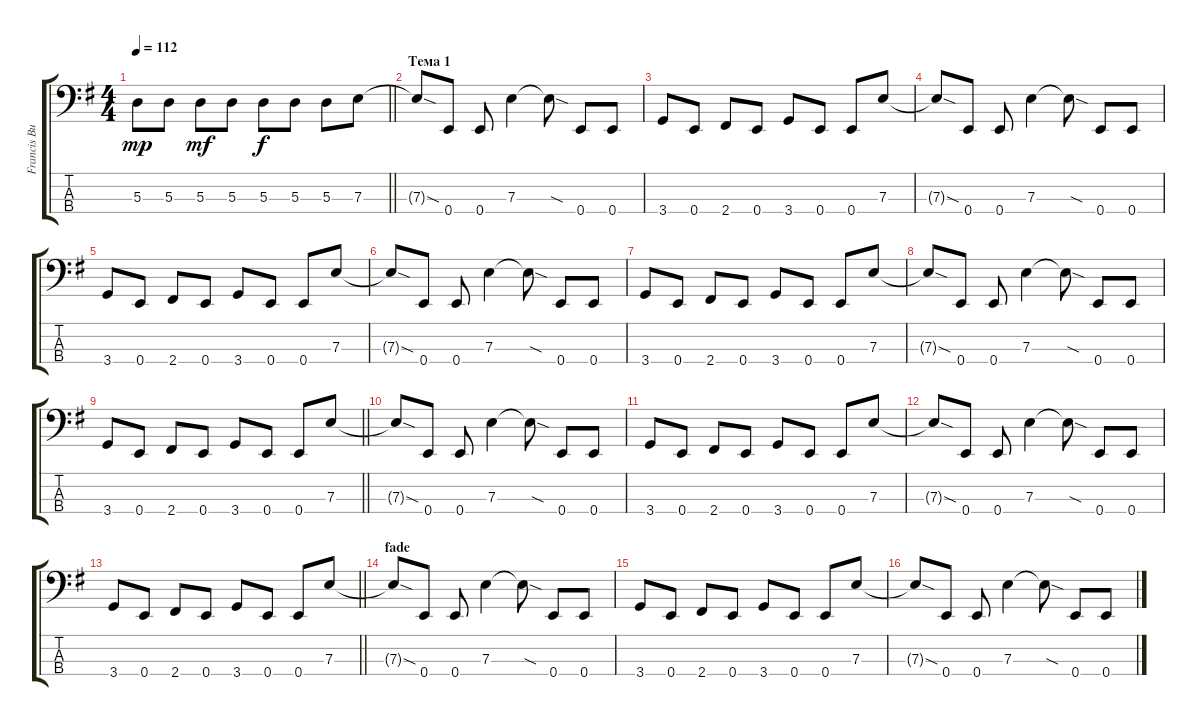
\track ("Francis Buchholz" "Francis Bu") {instrument electricbassfinger}
\staff {score tabs}
\tuning (G2 D2 A1 E1) {hide}
\ts (4 4)
\tempo 112
\clef f4
\barLineRight lightlight
\ks eminor
5.3.8{dy mp} 5.3.8 5.3.8{dy mf} 5.3.8 5.3.8{dy f} 5.3.8 5.3.8 7.3.8 |
\section ("" "Тема 1")
7.3{sod t}.8 0.4.8 0.4.8 7.3.4 7.3{sod t}.8 0.4.8 0.4.8 |
3.4.8 0.4.8 2.4.8 0.4.8 3.4.8 0.4.8 0.4.8 7.3.8 |
7.3{sod t}.8 0.4.8 0.4.8 7.3.4 7.3{sod t}.8 0.4.8 0.4.8 |
3.4.8 0.4.8 2.4.8 0.4.8 3.4.8 0.4.8 0.4.8 7.3.8 |
7.3{sod t}.8 0.4.8 0.4.8 7.3.4 7.3{sod t}.8 0.4.8 0.4.8 |
3.4.8 0.4.8 2.4.8 0.4.8 3.4.8 0.4.8 0.4.8 7.3.8 |
7.3{sod t}.8 0.4.8 0.4.8 7.3.4 7.3{sod t}.8 0.4.8 0.4.8 |
\barLineRight lightlight
3.4.8 0.4.8 2.4.8 0.4.8 3.4.8 0.4.8 0.4.8 7.3.8 |
7.3{sod t}.8 0.4.8 0.4.8 7.3.4 7.3{sod t}.8 0.4.8 0.4.8 |
3.4.8 0.4.8 2.4.8 0.4.8 3.4.8 0.4.8 0.4.8 7.3.8 |
7.3{sod t}.8 0.4.8 0.4.8 7.3.4 7.3{sod t}.8 0.4.8 0.4.8 |
\barLineRight lightlight
3.4.8 0.4.8 2.4.8 0.4.8 3.4.8 0.4.8 0.4.8 7.3.8 |
\section ("" "fade")
7.3{sod t}.8 0.4.8 0.4.8 7.3.4 7.3{sod t}.8 0.4.8 0.4.8 |
3.4.8 0.4.8 2.4.8 0.4.8 3.4.8 0.4.8 0.4.8 7.3.8 |
7.3{sod t}.8 0.4.8 0.4.8 7.3.4 7.3{sod t}.8 0.4.8 0.4.8
